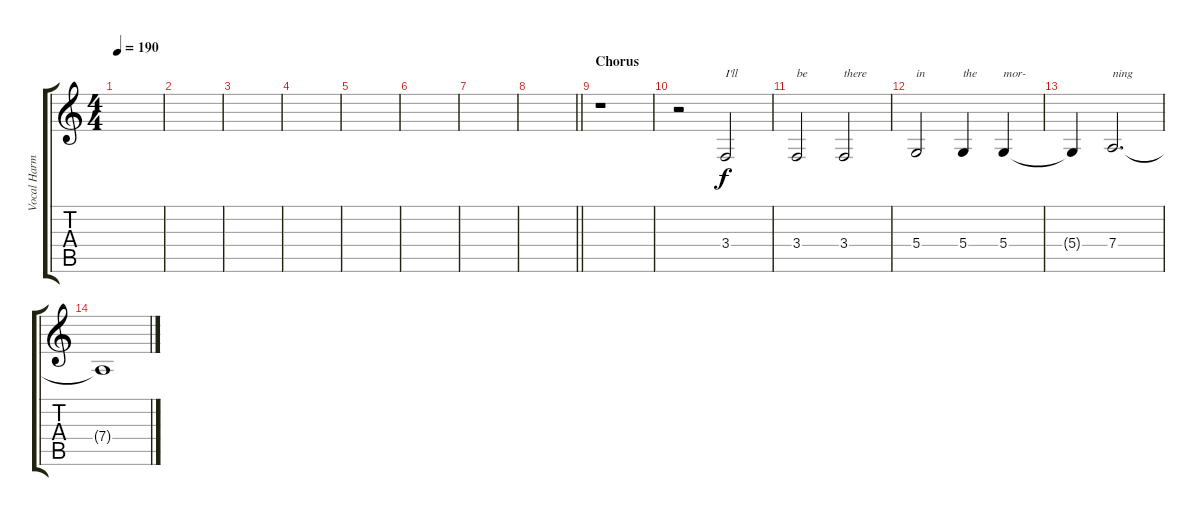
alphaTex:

\track ("Vocal Harmony" "Vocal Harm") {instrument lead2sawtooth}
\staff {score tabs}
\tuning (E4 B3 G3 D3 A2 D2) {hide}
\ts (4 4)
\tempo 190
\clef g2
\ks c
|
|
|
|
|
|
|
\barLineRight lightlight
|
\section ("" "Chorus")
r.1 |
r.2 3.4.2{txt "I'll"} |
3.4.2{txt "be"} 3.4.2{txt "there"} |
5.4.2{txt "in"} 5.4.4{txt "the"} 5.4.4{txt "mor-"} |
5.4{t}.4 7.4.2{d txt "ning"} |
7.4{t}.1
